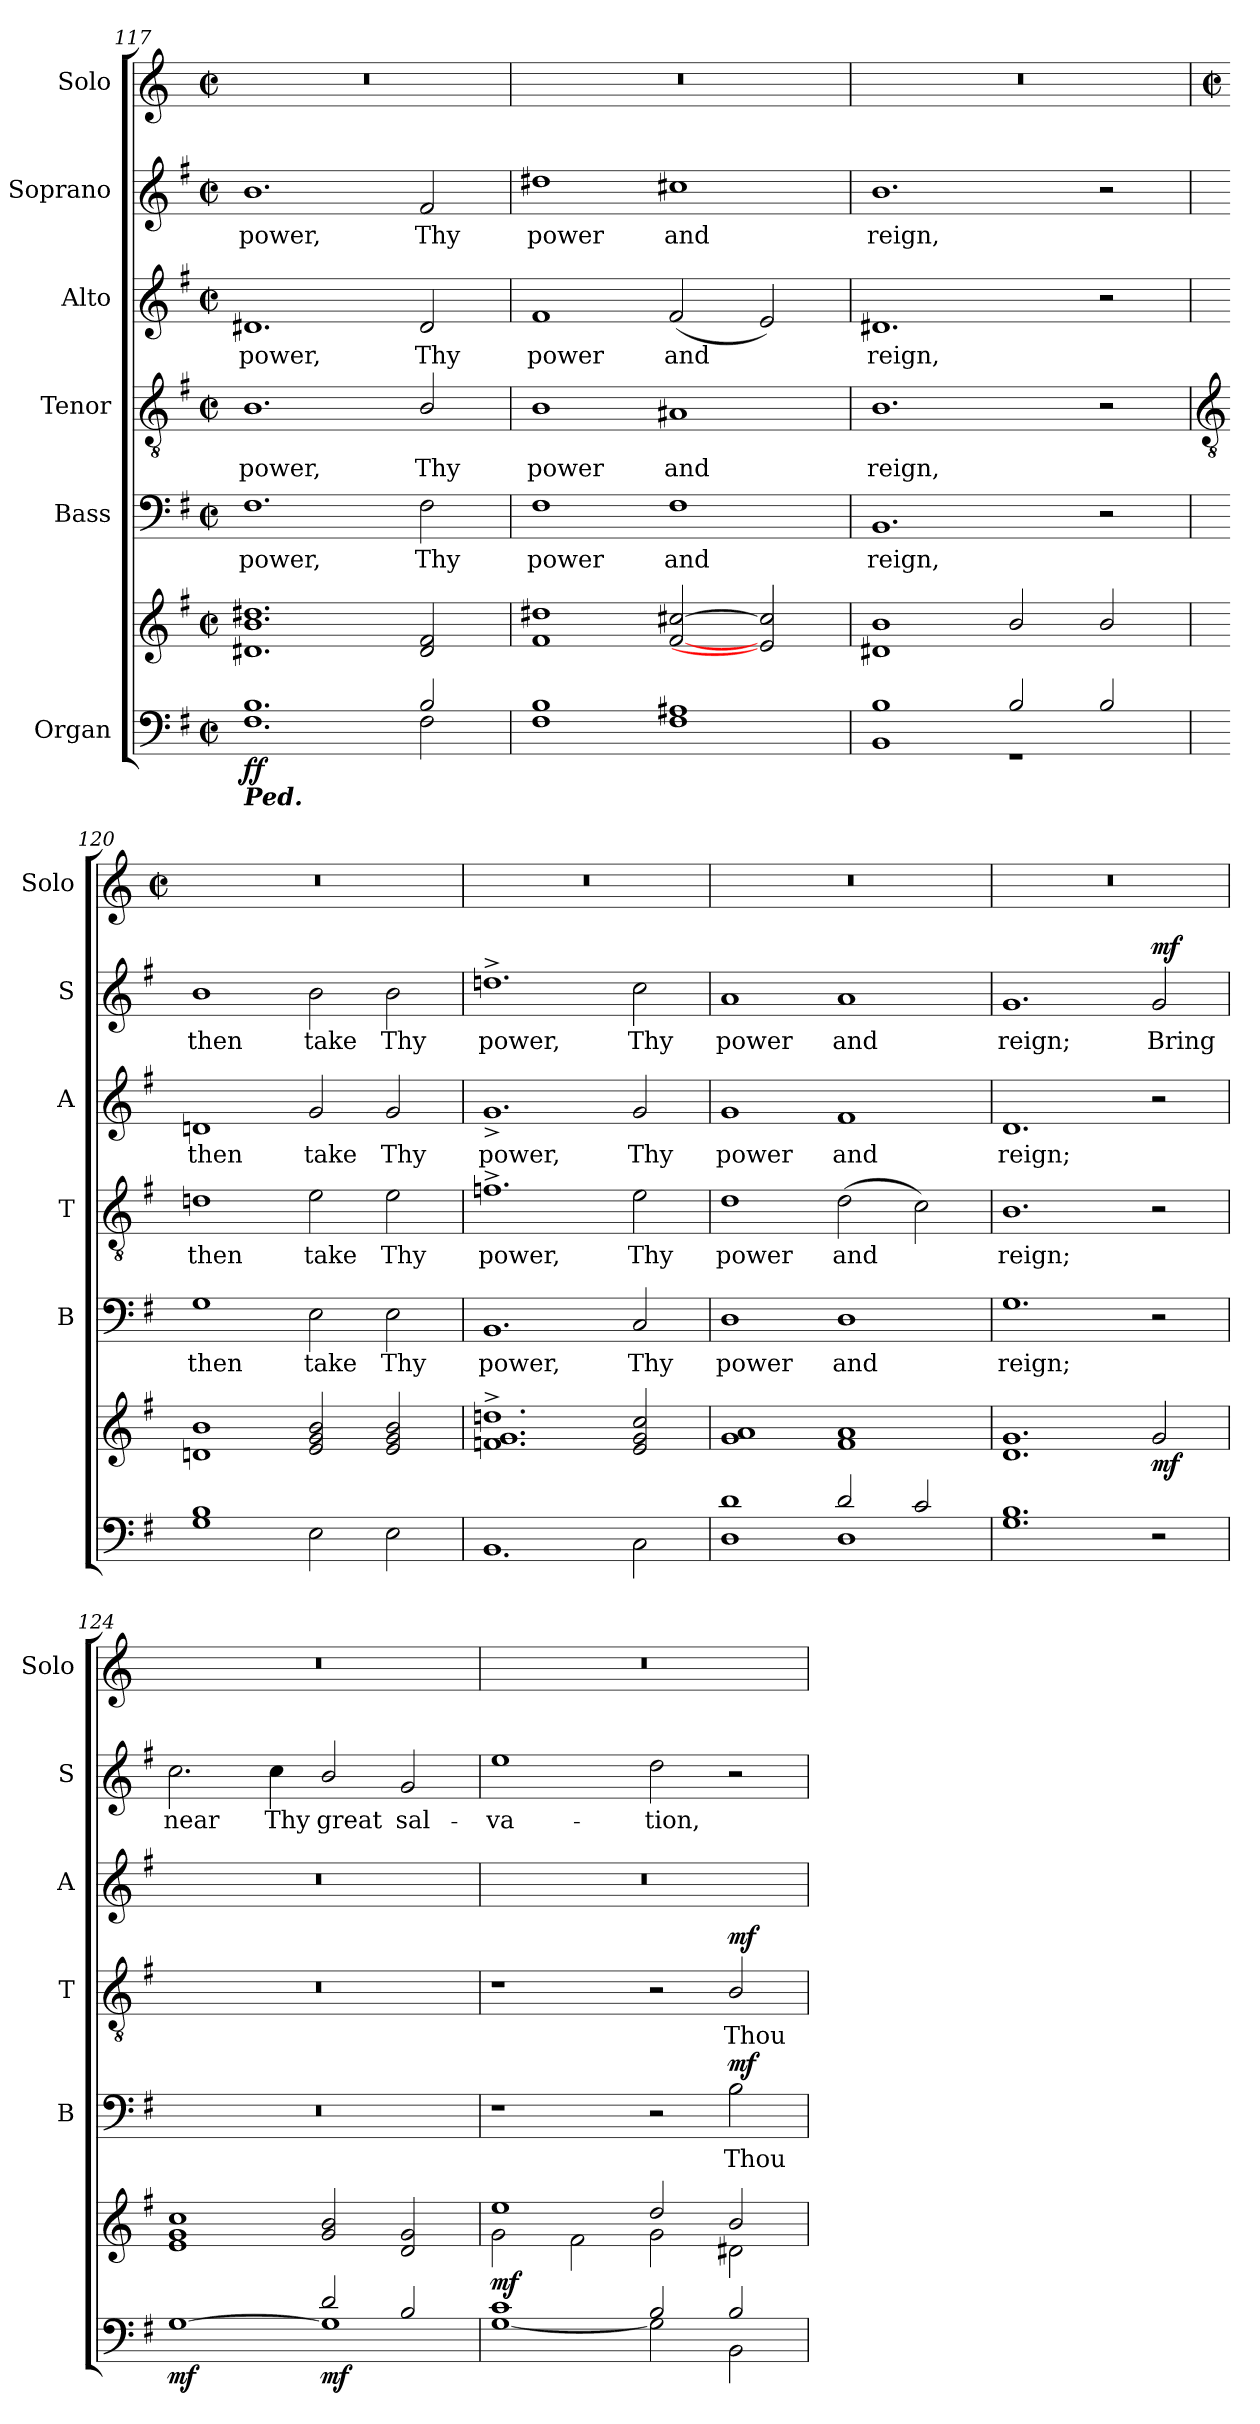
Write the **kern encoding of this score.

**kern	**kern	**dynam	**kern	**text	**dynam	**kern	**text	**dynam	**kern	**text	**kern	**text	**dynam	**kern
*part6	*part6	*part6	*part5	*part5	*part5	*part4	*part4	*part4	*part3	*part3	*part2	*part2	*part2	*part1
*staff7	*staff6	*staff6/7	*staff5	*staff5	*staff5	*staff4	*staff4	*staff4	*staff3	*staff3	*staff2	*staff2	*staff2	*staff1
*I"Organ	*	*	*I"Bass	*	*	*I"Tenor	*	*	*I"Alto	*	*I"Soprano	*	*	*I"Solo
*	*	*	*I'B	*	*	*I'T	*	*	*I'A	*	*I'S	*	*	*I'Solo
*clefF4	*clefG2	*	*clefF4	*	*	*clefGv2	*	*	*clefG2	*	*clefG2	*	*	*clefG2
*k[f#]	*k[f#]	*	*k[f#]	*	*	*k[f#]	*	*	*k[f#]	*	*k[f#]	*	*	*k[]
*G:	*G:	*	*G:	*	*	*G:	*	*	*G:	*	*G:	*	*	*C:
*M4/2	*M4/2	*	*M4/2	*	*	*M4/2	*	*	*M4/2	*	*M4/2	*	*	*M4/2
*met(c|)	*met(c|)	*	*met(c|)	*	*	*met(c|)	*	*	*met(c|)	*	*met(c|)	*	*	*met(c|)
=117	=117	=117	=117	=117	=117	=117	=117	=117	=117	=117	=117	=117	=117	=117
*^	*	*	*	*	*	*	*	*	*	*	*	*	*	*
!LO:TX:b:Bi:t=Ped.	!	!	!	!	!	!	!	!	!	!	!	!	!	!	!
!	!	!	!LO:DY:b=2	!	!LO:LY:b	!	!	!LO:LY:b	!	!	!LO:LY:b	!	!LO:LY:b	!	!
1.B/	1.F#\	1.d#X 1.b 1.dd#X	ff	1.F#	power,	.	1.B	power,	.	1.d#X	power,	1.b	power,	.	0r
!	!	!	!	!	!LO:LY:b	!	!	!LO:LY:b	!	!	!LO:LY:b	!	!LO:LY:b	!	!
2B/	2F#\	2d# 2f#	.	2F#	Thy	.	2B/	Thy	.	2d#	Thy	2f#	Thy	.	.
=118	=118	=118	=118	=118	=118	=118	=118	=118	=118	=118	=118	=118	=118	=118	=118
!	!	!	!	!	!LO:LY:b	!	!	!LO:LY:b	!	!	!LO:LY:b	!	!LO:LY:b	!	!
1B/	1F#\	1f# 1dd#X	.	1F#	power	.	1B	power	.	1f#	power	1dd#X	power	.	0r
!	!	!	!	!	!LO:LY:b	!	!	!LO:LY:b	!	!	!LO:LY:b	!	!LO:LY:b	!	!
1A#X/	1F#\	[2f# [2cc#X	.	1F#	and	.	1A#X	and	.	(<2f#	and	1cc#X	and	.	.
.	.	2e] 2cc#]	.	.	.	.	.	.	.	2e)	.	.	.	.	.
=119	=119	=119	=119	=119	=119	=119	=119	=119	=119	=119	=119	=119	=119	=119	=119
!	!	!	!	!	!LO:LY:b	!	!	!LO:LY:b	!	!	!LO:LY:b	!	!LO:LY:b	!	!
1B/	1BB\	1d#X 1b	.	1.BB	reign,	.	1.B	reign,	.	1.d#X	reign,	1.b	reign,	.	0r
2B/	1r	2b/	.	.	.	.	.	.	.	.	.	.	.	.	.
2B/	.	2b/	.	2r	.	.	2r	.	.	2r	.	2r	.	.	.
!!LO:LB:g=z
=120	=120	=120	=120	=120	=120	=120	=120	=120	=120	=120	=120	=120	=120	=120	=120
*	*	*	*	*	*	*	*clefGv2	*	*	*	*	*	*	*	*
*	*	*	*	*	*	*	*	*	*	*	*	*	*	*	*M4/2
*	*	*	*	*	*	*	*	*	*	*	*	*	*	*	*met(c|)
*	*	*^	*	*	*	*	*	*	*	*	*	*	*	*	*
!	!	!	!	!	!	!LO:LY:b	!	!	!LO:LY:b	!	!	!LO:LY:b	!	!LO:LY:b	!	!
1B/	1G\	1dn 1b	0ryy	.	1G	then	.	1dn	then	.	1dn	then	1b	then	.	0r
!	!	!	!	!	!	!LO:LY:b	!	!	!LO:LY:b	!	!	!LO:LY:b	!	!LO:LY:b	!	!
1ryy	2E\	2e 2g 2b	.	.	2E	take	.	2e	take	.	2g	take	2b	take	.	.
!	!	!	!	!	!	!LO:LY:b	!	!	!LO:LY:b	!	!	!LO:LY:b	!	!LO:LY:b	!	!
.	2E\	2e 2g 2b	.	.	2E	Thy	.	2e	Thy	.	2g	Thy	2b	Thy	.	.
=121	=121	=121	=121	=121	=121	=121	=121	=121	=121	=121	=121	=121	=121	=121	=121	=121
!	!	!	!	!	!	!LO:LY:b	!	!	!LO:LY:b	!	!	!LO:LY:b	!	!LO:LY:b	!	!
0ryy	1.BB\	1.fn^ 1.g^ 1.ddn^	0ryy	.	1.BB	power,	.	1.fn^	power,	.	1.g^	power,	1.ddn^	power,	.	0r
!	!	!	!	!	!	!LO:LY:b	!	!	!LO:LY:b	!	!	!LO:LY:b	!	!LO:LY:b	!	!
.	2C\	2e 2g 2cc	.	.	2C	Thy	.	2e	Thy	.	2g	Thy	2cc	Thy	.	.
=122	=122	=122	=122	=122	=122	=122	=122	=122	=122	=122	=122	=122	=122	=122	=122	=122
!	!	!	!	!	!	!LO:LY:b	!	!	!LO:LY:b	!	!	!LO:LY:b	!	!LO:LY:b	!	!
1d/	1D\	1g 1a	0ryy	.	1D	power	.	1d	power	.	1g	power	1a	power	.	0r
!	!	!	!	!	!	!LO:LY:b	!	!	!LO:LY:b	!	!	!LO:LY:b	!	!LO:LY:b	!	!
2d/	1D\	1f# 1a	.	.	1D	and	.	(>2d	and	.	1f#	and	1a	and	.	.
2c/	.	.	.	.	.	.	.	2c)	.	.	.	.	.	.	.	.
=123	=123	=123	=123	=123	=123	=123	=123	=123	=123	=123	=123	=123	=123	=123	=123	=123
!	!	!	!	!	!	!LO:LY:b	!	!	!LO:LY:b	!	!	!LO:LY:b	!	!LO:LY:b	!	!
1.B/	1.G\	1.d 1.g	0ryy	.	1.G	reign;	.	1.B	reign;	.	1.d	reign;	1.g	reign;	.	0r
!	!	!	!	!LO:DY:b	!	!	!	!	!	!	!	!	!	!LO:LY:b	!LO:DY:b	!
2ryy	2r	2g	.	mf	2r	.	.	2r	.	.	2r	.	2g	Bring	mf	.
=124	=124	=124	=124	=124	=124	=124	=124	=124	=124	=124	=124	=124	=124	=124	=124	=124
!	!	!	!	!LO:DY:b=2	!	!	!	!	!	!	!	!	!	!LO:LY:b	!	!
1ryy	[1G\	1e 1g 1cc	0ryy	mf	0r	.	.	0r	.	.	0r	.	2.cc	near	.	0r
!	!	!	!	!	!	!	!	!	!	!	!	!	!	!LO:LY:b	!	!
.	.	.	.	.	.	.	.	.	.	.	.	.	4cc	Thy	.	.
!	!	!	!	!LO:DY:b=2	!	!	!	!	!	!	!	!	!	!LO:LY:b	!	!
2d/	1G\]	2g/ 2b/	.	mf	.	.	.	.	.	.	.	.	2b/	great	.	.
!	!	!	!	!	!	!	!	!	!	!	!	!	!	!LO:LY:b	!	!
2B/	.	2d 2g	.	.	.	.	.	.	.	.	.	.	2g	sal-	.	.
=125	=125	=125	=125	=125	=125	=125	=125	=125	=125	=125	=125	=125	=125	=125	=125	=125
!	!	!	!	!LO:DY:b	!	!	!	!	!	!	!	!	!	!LO:LY:b	!	!
1c/	[1G\	1ee	2g\	mf	1r	.	.	1r	.	.	0r	.	1ee	-va-	.	0r
.	.	.	2f#\	.	.	.	.	.	.	.	.	.	.	.	.	.
!	!	!	!	!	!	!	!	!	!	!	!	!	!	!LO:LY:b	!	!
2B/	2G\]	2dd/	2g\	.	2r	.	.	2r	.	.	.	.	2dd	-tion,	.	.
!	!	!	!	!	!	!LO:LY:b	!LO:DY:b	!	!LO:LY:b	!LO:DY:b	!	!	!	!	!	!
2B/	2BB\	2b/	2d#X\	.	2B\	Thou	mf	2B/	Thou	mf	.	.	2r	.	.	.
*v	*v	*	*	*	*	*	*	*	*	*	*	*	*	*	*	*
*	*v	*v	*	*	*	*	*	*	*	*	*	*	*	*	*
=	=	=	=	=	=	=	=	=	=	=	=	=	=	=
*-	*-	*-	*-	*-	*-	*-	*-	*-	*-	*-	*-	*-	*-	*-
